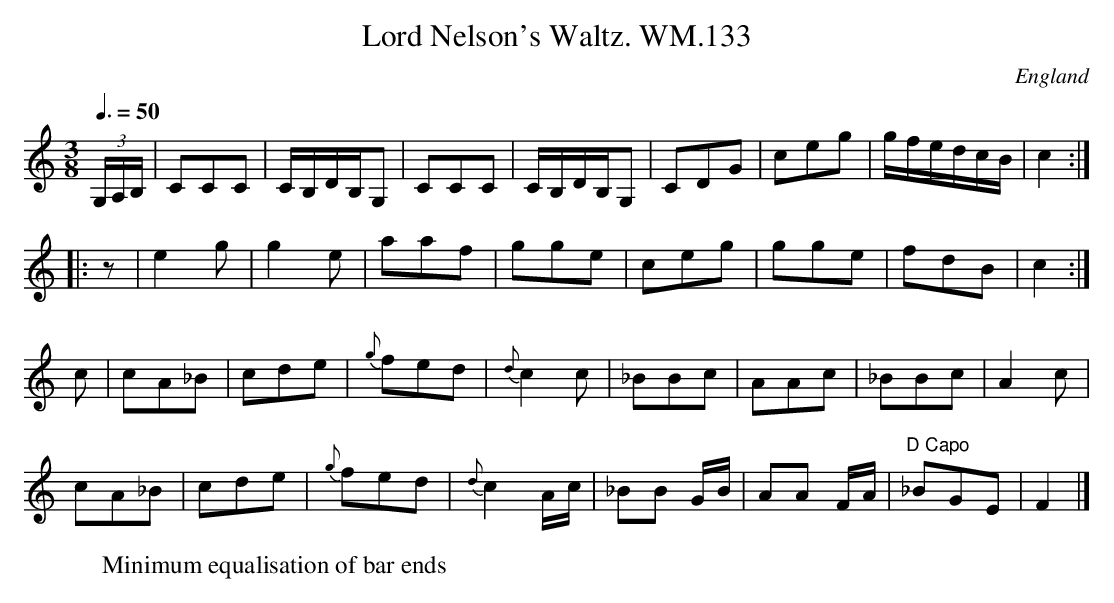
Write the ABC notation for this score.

X:1
T:Lord Nelson's Waltz. WM.133
L:1/16
M:3/8
O:England
Q:3/8=50
K:C
(3G,A,B,|C2C2C2|CB,DB,G,2|C2C2C2|CB,DB,G,2|C2D2G2|c2e2g2|gfedcB|c4:|!
|:z2|e4g2|g4e2|a2a2f2|g2g2e2|c2e2g2|g2g2e2|f2d2B2|c4:|!
c2|c2A2_B2|c2d2e2|{g}f2e2d2|{d}c4c2|_B2B2c2|A2A2c2|_B2B2c2|A4c2|!
c2A2_B2|c2d2e2|{g}f2e2d2|{d}c4Ac|_B2B2 GB|A2A2 FA|"D Capo"_B2G2E2|F4|]
W:Minimum equalisation of bar ends
